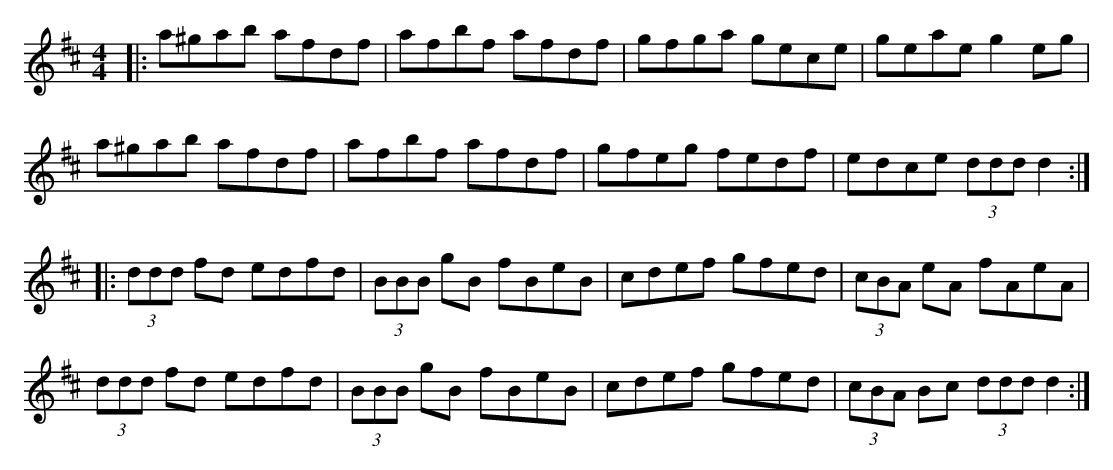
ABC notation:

X:1
M:4/4
K:D
|:a^gab afdf|afbf afdf|gfga gece|geae g2 eg|
a^gab afdf|afbf afdf|gfeg fedf|edce (3ddd d2:|
|:(3ddd fd edfd|(3BBB gB fBeB|cdef gfed|(3cBA eA fAeA|
(3ddd fd edfd|(3BBB gB fBeB|cdef gfed|(3cBA Bc (3ddd d2:|
